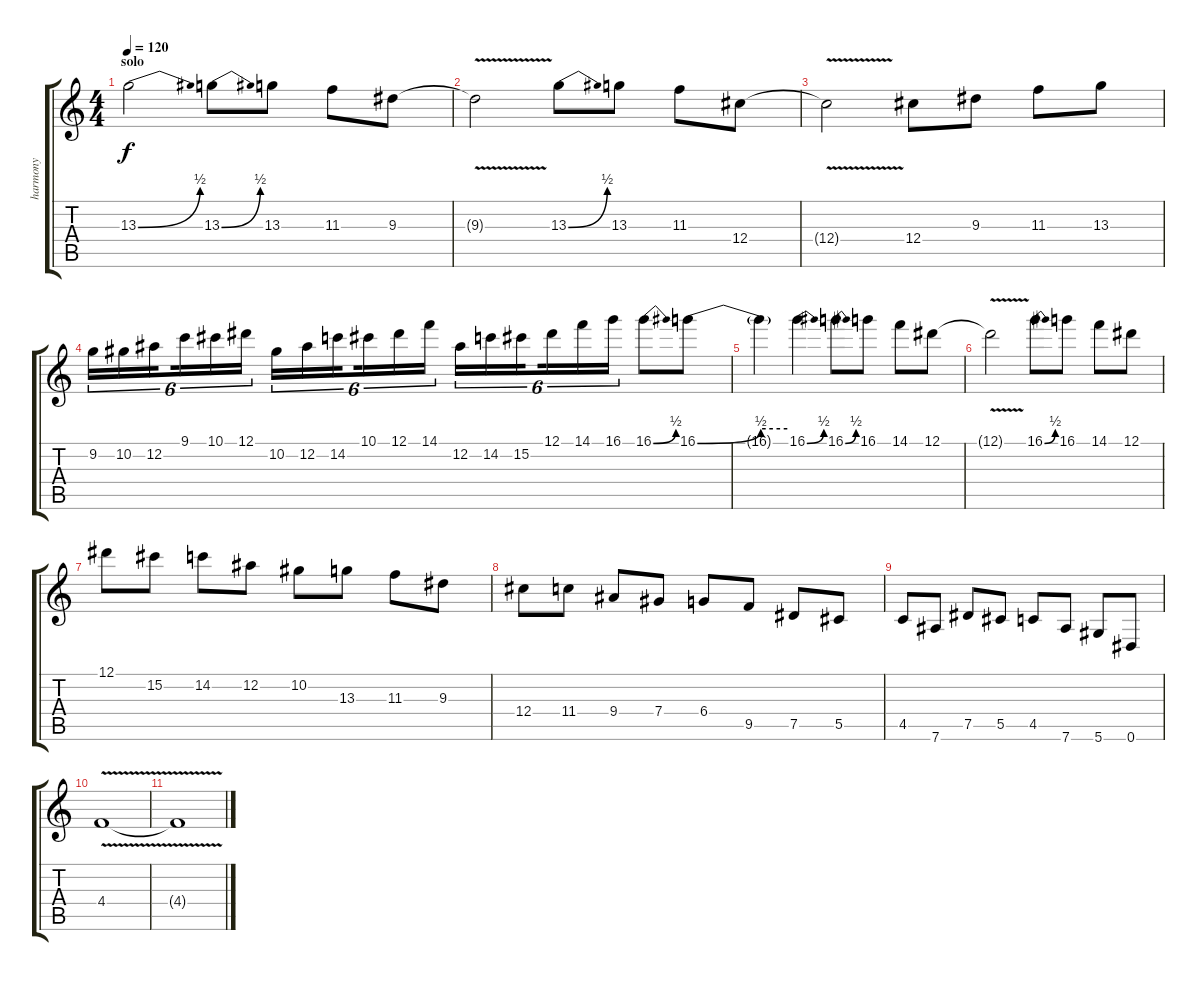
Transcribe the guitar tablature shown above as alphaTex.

\track ("harmony" "harmony") {instrument distortionguitar}
\staff {score tabs}
\tuning (Eb4 Bb3 Gb3 Db3 Ab2 Eb2) {hide}
\ts (4 4)
\section ("" "solo")
\tempo 120
\clef g2
\ks c
13.3{be (bend 0 0 60 2)}.2{dy f} 13.3{be (bend 0 0 60 2)}.8 13.3.8 11.3.8 9.3.8 |
9.3{v t}.2 13.3{be (bend 0 0 60 2)}.8 13.3.8 11.3.8 12.4.8 |
12.4{v t}.2 12.4.8 9.3.8 11.3.8 13.3.8 |
9.2.16{tu (6 4)} 10.2.16{tu (6 4)} 12.2.16{tu (6 4) beam splitsecondary} 9.1.16{tu (6 4)} 10.1.16{tu (6 4)} 12.1.16{tu (6 4)} 10.2.16{tu (6 4)} 12.2.16{tu (6 4)} 14.2.16{tu (6 4) beam splitsecondary} 10.1.16{tu (6 4)} 12.1.16{tu (6 4)} 14.1.16{tu (6 4)} 12.2.16{tu (6 4)} 14.2.16{tu (6 4)} 15.2.16{tu (6 4) beam splitsecondary} 12.1.16{tu (6 4)} 14.1.16{tu (6 4)} 16.1.16{tu (6 4)} 16.1{be (bend 0 0 60 2)}.8 16.1{be (bend 0 0 60 2)}.8 |
16.1{be (hold 0 2 60 2) t}.4 16.1{be (bend 0 0 60 2)}.4 16.1{be (bend 0 0 60 2)}.8 16.1.8 14.1.8 12.1.8 |
12.1{v t}.2 16.1{be (bend 0 0 60 2)}.8 16.1.8 14.1.8 12.1.8 |
12.1.8 15.2.8 14.2.8 12.2.8 10.2.8 13.3.8 11.3.8 9.3.8 |
12.4.8 11.4.8 9.4.8 7.4.8 6.4.8 9.5.8 7.5.8 5.5.8 |
4.5.8 7.6.8 7.5.8 5.5.8 4.5.8 7.6.8 5.6.8 0.6.8 |
4.4{v}.1 |
4.4{t}.1
